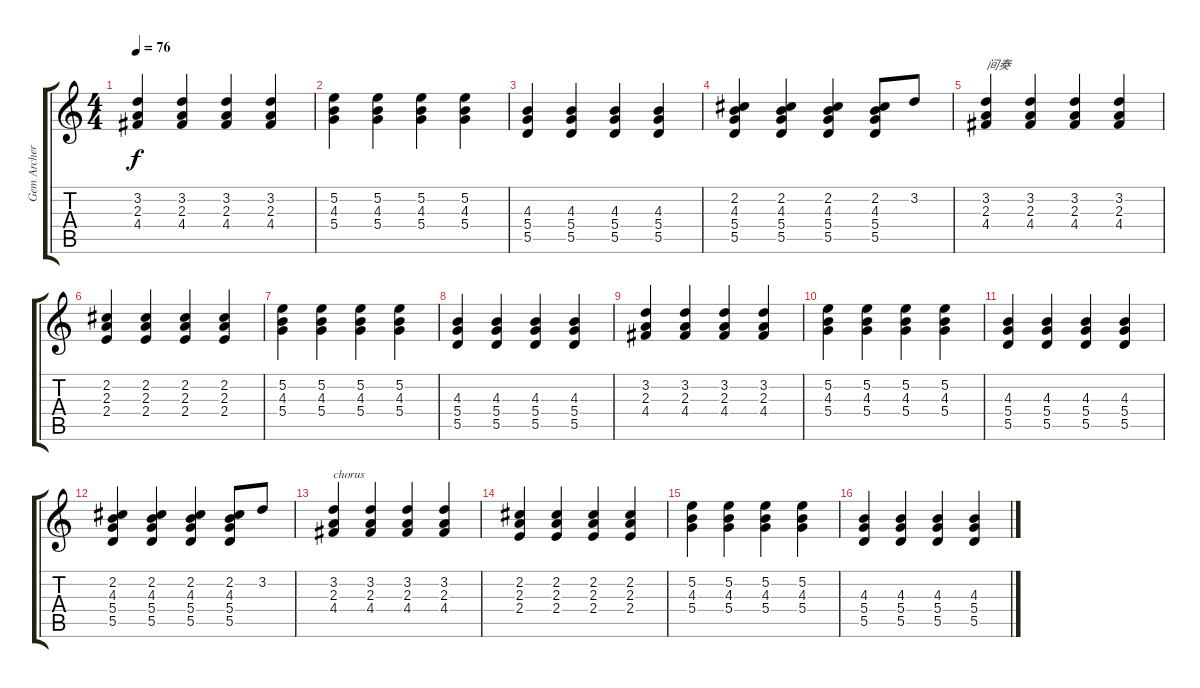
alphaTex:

\track ("Gem Archer" "Gem Archer") {instrument acousticguitarsteel}
\staff {score tabs}
\tuning (E4 B3 G3 D3 A2 E2) {hide}
\ts (4 4)
\tempo 76
\clef g2
\ks c
(3.2 2.3 4.4).4{dy f} (3.2 2.3 4.4).4 (3.2 2.3 4.4).4 (3.2 2.3 4.4).4 |
(5.2 4.3 5.4).4 (5.2 4.3 5.4).4 (5.2 4.3 5.4).4 (5.2 4.3 5.4).4 |
(4.3 5.4 5.5).4 (4.3 5.4 5.5).4 (4.3 5.4 5.5).4 (4.3 5.4 5.5).4 |
(2.2 4.3 5.4 5.5).4 (2.2 4.3 5.4 5.5).4 (2.2 4.3 5.4 5.5).4 (2.2 4.3 5.4 5.5).8 3.2.8 |
(3.2 2.3 4.4).4{txt "间奏"} (3.2 2.3 4.4).4 (3.2 2.3 4.4).4 (3.2 2.3 4.4).4 |
(2.2 2.3 2.4).4 (2.2 2.3 2.4).4 (2.2 2.3 2.4).4 (2.2 2.3 2.4).4 |
(5.2 4.3 5.4).4 (5.2 4.3 5.4).4 (5.2 4.3 5.4).4 (5.2 4.3 5.4).4 |
(4.3 5.4 5.5).4 (4.3 5.4 5.5).4 (4.3 5.4 5.5).4 (4.3 5.4 5.5).4 |
(3.2 2.3 4.4).4 (3.2 2.3 4.4).4 (3.2 2.3 4.4).4 (3.2 2.3 4.4).4 |
(5.2 4.3 5.4).4 (5.2 4.3 5.4).4 (5.2 4.3 5.4).4 (5.2 4.3 5.4).4 |
(4.3 5.4 5.5).4 (4.3 5.4 5.5).4 (4.3 5.4 5.5).4 (4.3 5.4 5.5).4 |
(2.2 4.3 5.4 5.5).4 (2.2 4.3 5.4 5.5).4 (2.2 4.3 5.4 5.5).4 (2.2 4.3 5.4 5.5).8 3.2.8 |
(3.2 2.3 4.4).4{txt "chorus"} (3.2 2.3 4.4).4 (3.2 2.3 4.4).4 (3.2 2.3 4.4).4 |
(2.2 2.3 2.4).4 (2.2 2.3 2.4).4 (2.2 2.3 2.4).4 (2.2 2.3 2.4).4 |
(5.2 4.3 5.4).4 (5.2 4.3 5.4).4 (5.2 4.3 5.4).4 (5.2 4.3 5.4).4 |
(4.3 5.4 5.5).4 (4.3 5.4 5.5).4 (4.3 5.4 5.5).4 (4.3 5.4 5.5).4
